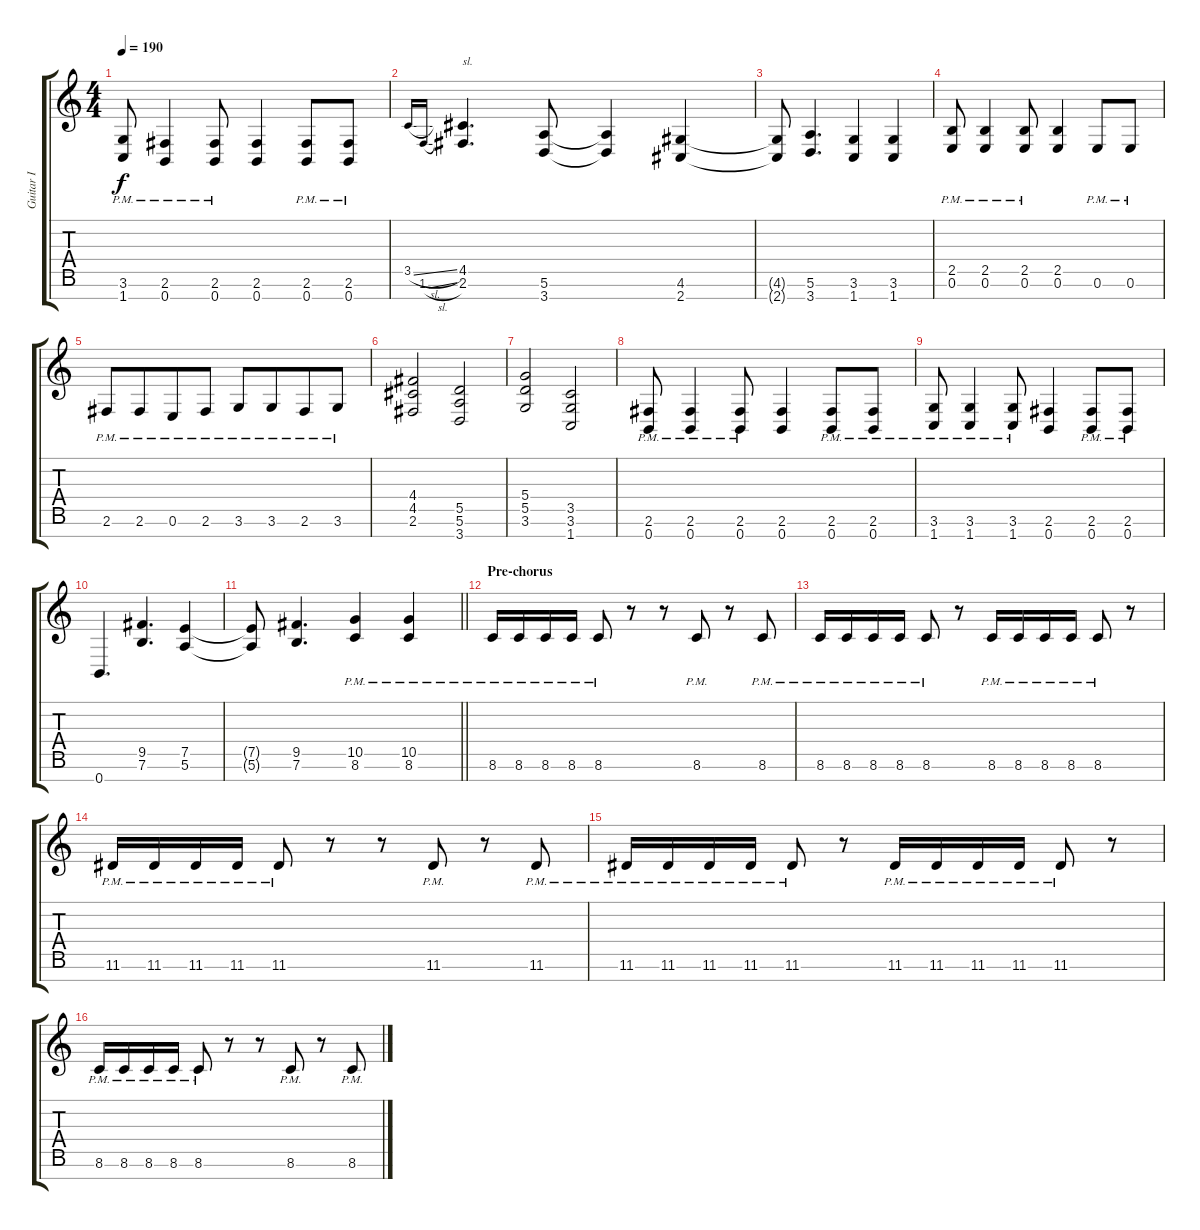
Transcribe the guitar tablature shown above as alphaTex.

\track ("Guitar I" "Guitar I") {instrument distortionguitar}
\staff {score tabs}
\tuning (E4 B3 G3 D3 A2 E2 B1) {hide}
\ts (4 4)
\tempo 190
\clef g2
\ks c
(3.6{pm} 1.7{pm}).8{dy f} (2.6{pm} 0.7{pm}).4 (2.6{pm} 0.7{pm}).8 (2.6 0.7).4 (2.6{pm} 0.7{pm}).8 (2.6{pm} 0.7{pm}).8 |
3.5{sl}.16{gr onbeat} 1.6{sl}.16{gr onbeat} (4.5 2.6).4{d txt "sl."} (5.6 3.7).8 (5.6{t} 3.7{t}).4 (4.6 2.7).4 |
(4.6{t} 2.7{t}).8 (5.6 3.7).4{d} (3.6 1.7).4 (3.6 1.7).4 |
(2.5{pm} 0.6{pm}).8 (2.5{pm} 0.6{pm}).4 (2.5{pm} 0.6{pm}).8 (2.5 0.6).4 0.6{pm}.8 0.6{pm}.8 |
2.6{pm}.8 2.6{pm}.8{beam merge} 0.6{pm}.8 2.6{pm}.8 3.6{pm}.8 3.6{pm}.8{beam merge} 2.6{pm}.8 3.6{pm}.8 |
(4.4 4.5 2.6).2 (5.5 5.6 3.7).2 |
(5.4 5.5 3.6).2 (3.5 3.6 1.7).2 |
(2.6{pm} 0.7{pm}).8 (2.6{pm} 0.7{pm}).4 (2.6{pm} 0.7{pm}).8 (2.6 0.7).4 (2.6{pm} 0.7{pm}).8 (2.6{pm} 0.7{pm}).8 |
(3.6{pm} 1.7{pm}).8 (3.6{pm} 1.7{pm}).4 (3.6{pm} 1.7{pm}).8 (2.6 0.7).4 (2.6{pm} 0.7{pm}).8 (2.6{pm} 0.7{pm}).8 |
0.7.4{d} (9.5 7.6).4{d} (7.5 5.6).4 |
\barLineRight lightlight
(7.5{t} 5.6{t}).8 (9.5 7.6).4{d} (10.5{pm} 8.6{pm}).4 (10.5{pm} 8.6{pm}).4 |
\section ("" "Pre-chorus")
8.6{pm}.16 8.6{pm}.16 8.6{pm}.16 8.6{pm}.16 8.6{pm}.8 r.8 r.8 8.6{pm}.8 r.8 8.6{pm}.8 |
8.6{pm}.16 8.6{pm}.16 8.6{pm}.16 8.6{pm}.16 8.6{pm}.8 r.8 8.6{pm}.16 8.6{pm}.16 8.6{pm}.16 8.6{pm}.16 8.6{pm}.8 r.8 |
11.6{pm}.16 11.6{pm}.16 11.6{pm}.16 11.6{pm}.16 11.6{pm}.8 r.8 r.8 11.6{pm}.8 r.8 11.6{pm}.8 |
11.6{pm}.16 11.6{pm}.16 11.6{pm}.16 11.6{pm}.16 11.6{pm}.8 r.8 11.6{pm}.16 11.6{pm}.16 11.6{pm}.16 11.6{pm}.16 11.6{pm}.8 r.8 |
8.6{pm}.16 8.6{pm}.16 8.6{pm}.16 8.6{pm}.16 8.6{pm}.8 r.8 r.8 8.6{pm}.8 r.8 8.6{pm}.8
